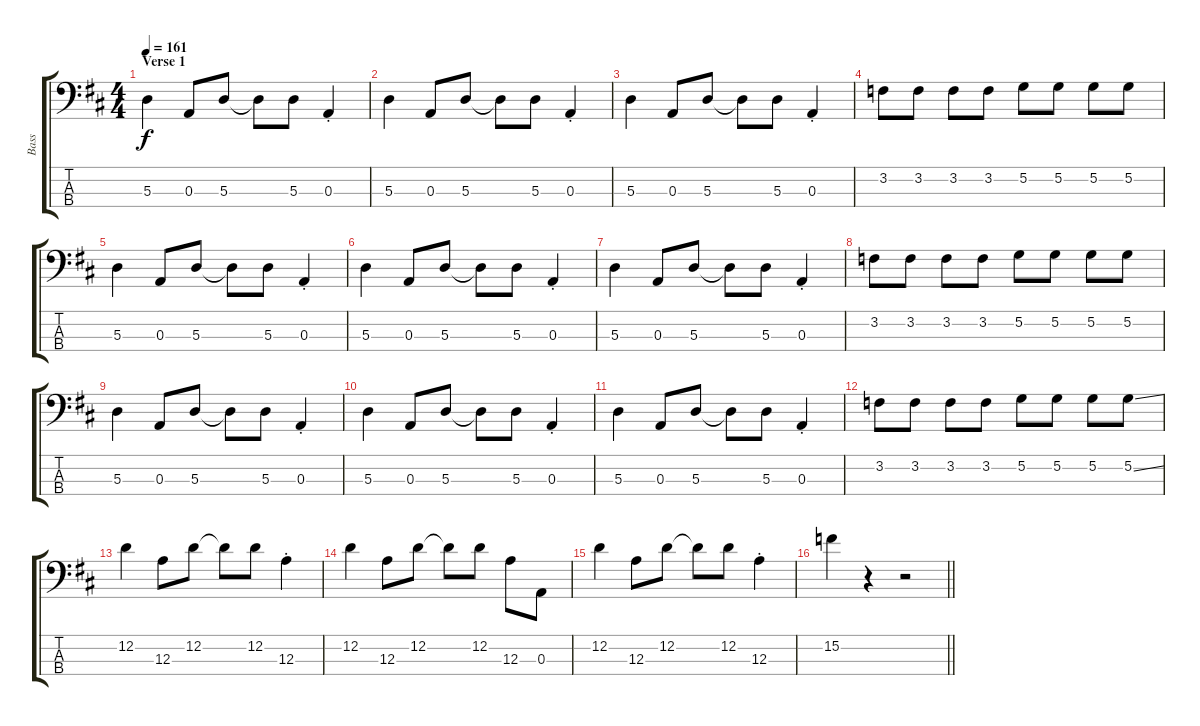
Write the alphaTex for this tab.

\track ("Bass" "Bass") {instrument overdrivenguitar}
\staff {score tabs}
\tuning (G2 D2 A1 E1) {hide}
\ts (4 4)
\section ("" "Verse 1")
\tempo 161
\clef f4
\ks d
5.3.4{dy f} 0.3.8 5.3.8 5.3{t}.8 5.3.8 0.3{st}.4 |
5.3.4 0.3.8 5.3.8 5.3{t}.8 5.3.8 0.3{st}.4 |
5.3.4 0.3.8 5.3.8 5.3{t}.8 5.3.8 0.3{st}.4 |
3.2.8 3.2.8 3.2.8 3.2.8 5.2.8 5.2.8 5.2.8 5.2.8 |
5.3.4 0.3.8 5.3.8 5.3{t}.8 5.3.8 0.3{st}.4 |
5.3.4 0.3.8 5.3.8 5.3{t}.8 5.3.8 0.3{st}.4 |
5.3.4 0.3.8 5.3.8 5.3{t}.8 5.3.8 0.3{st}.4 |
3.2.8 3.2.8 3.2.8 3.2.8 5.2.8 5.2.8 5.2.8 5.2.8 |
5.3.4 0.3.8 5.3.8 5.3{t}.8 5.3.8 0.3{st}.4 |
5.3.4 0.3.8 5.3.8 5.3{t}.8 5.3.8 0.3{st}.4 |
5.3.4 0.3.8 5.3.8 5.3{t}.8 5.3.8 0.3{st}.4 |
3.2.8 3.2.8 3.2.8 3.2.8 5.2.8 5.2.8 5.2.8 5.2{ss}.8 |
12.2.4 12.3.8 12.2.8 12.2{t}.8 12.2.8 12.3{st}.4 |
12.2.4 12.3.8 12.2.8 12.2{t}.8 12.2.8 12.3.8 0.3.8 |
12.2.4 12.3.8 12.2.8 12.2{t}.8 12.2.8 12.3{st}.4 |
\barLineRight lightlight
15.2.4 r.4 r.2
